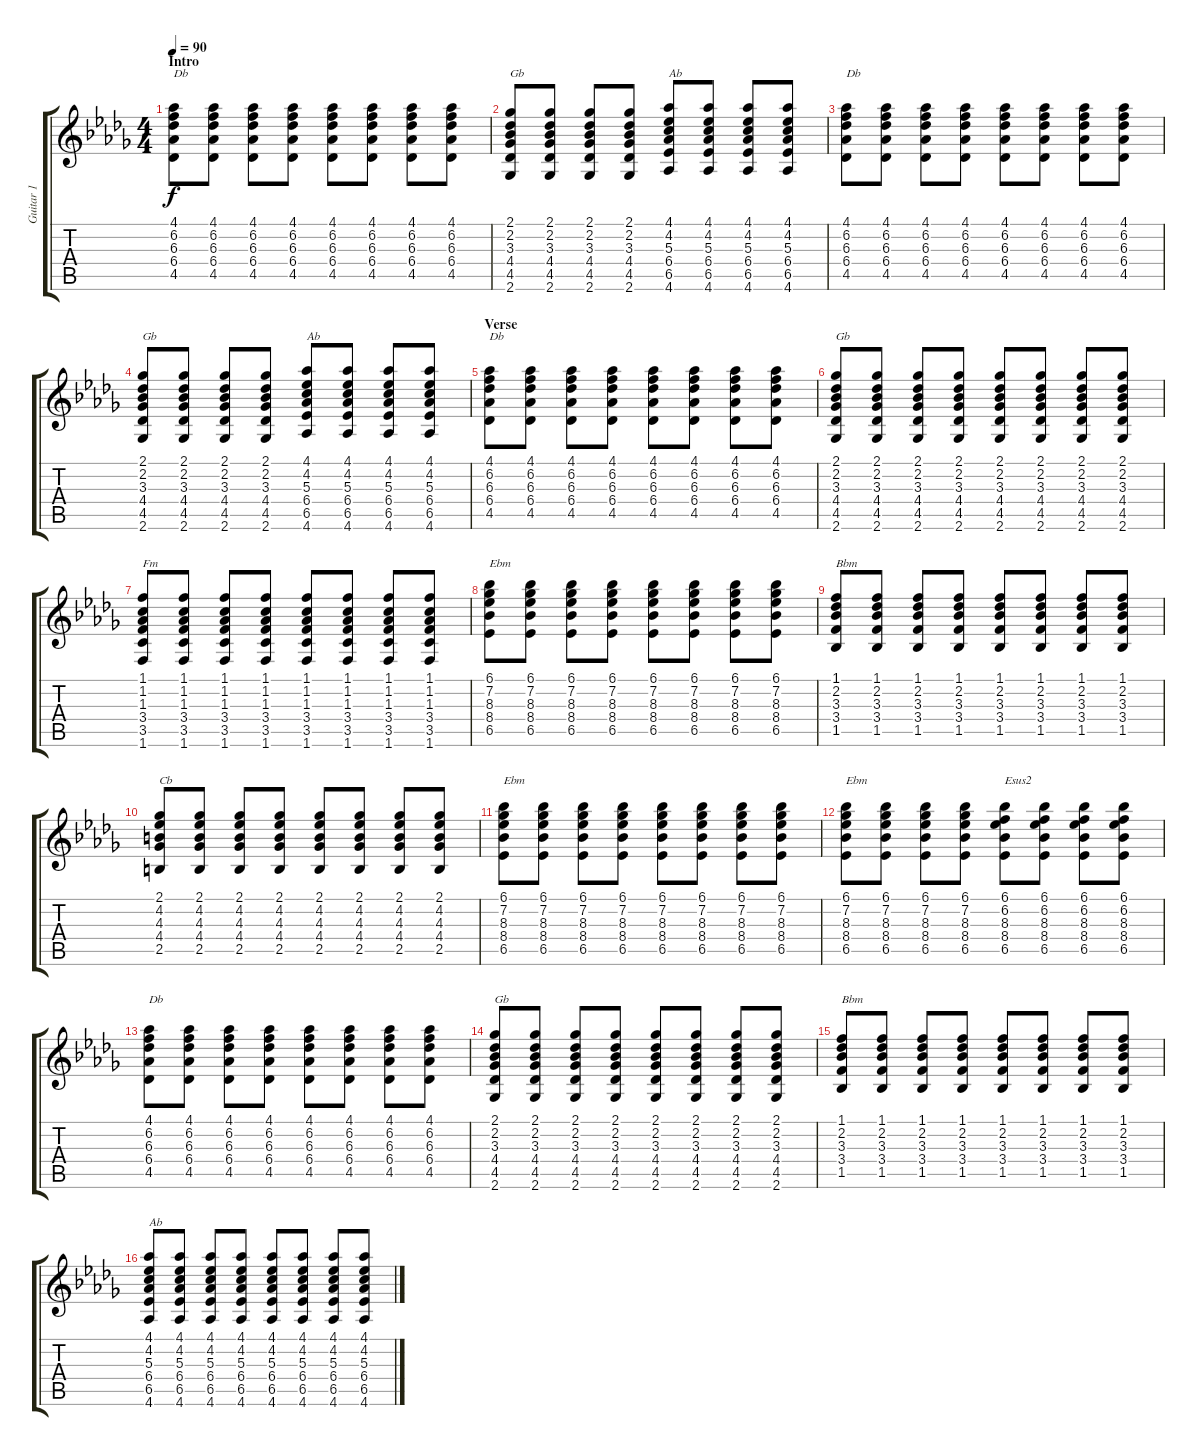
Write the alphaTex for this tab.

\track ("Guitar 1" "Guitar 1") {instrument acousticguitarsteel}
\staff {score tabs}
\tuning (E4 B3 G3 D3 A2 E2) {hide}
\ts (4 4)
\section ("" "Intro")
\tempo 90
\clef g2
\ks db
(4.1 6.2 6.3 6.4 4.5).8{txt "Db" dy f instrument acousticguitarsteel} (4.1 6.2 6.3 6.4 4.5).8 (4.1 6.2 6.3 6.4 4.5).8 (4.1 6.2 6.3 6.4 4.5).8 (4.1 6.2 6.3 6.4 4.5).8 (4.1 6.2 6.3 6.4 4.5).8 (4.1 6.2 6.3 6.4 4.5).8 (4.1 6.2 6.3 6.4 4.5).8 |
(2.1 2.2 3.3 4.4 4.5 2.6).8{txt "Gb"} (2.1 2.2 3.3 4.4 4.5 2.6).8 (2.1 2.2 3.3 4.4 4.5 2.6).8 (2.1 2.2 3.3 4.4 4.5 2.6).8 (4.1 4.2 5.3 6.4 6.5 4.6).8{txt "Ab"} (4.1 4.2 5.3 6.4 6.5 4.6).8 (4.1 4.2 5.3 6.4 6.5 4.6).8 (4.1 4.2 5.3 6.4 6.5 4.6).8 |
(4.1 6.2 6.3 6.4 4.5).8{txt "Db"} (4.1 6.2 6.3 6.4 4.5).8 (4.1 6.2 6.3 6.4 4.5).8 (4.1 6.2 6.3 6.4 4.5).8 (4.1 6.2 6.3 6.4 4.5).8 (4.1 6.2 6.3 6.4 4.5).8 (4.1 6.2 6.3 6.4 4.5).8 (4.1 6.2 6.3 6.4 4.5).8 |
(2.1 2.2 3.3 4.4 4.5 2.6).8{txt "Gb"} (2.1 2.2 3.3 4.4 4.5 2.6).8 (2.1 2.2 3.3 4.4 4.5 2.6).8 (2.1 2.2 3.3 4.4 4.5 2.6).8 (4.1 4.2 5.3 6.4 6.5 4.6).8{txt "Ab"} (4.1 4.2 5.3 6.4 6.5 4.6).8 (4.1 4.2 5.3 6.4 6.5 4.6).8 (4.1 4.2 5.3 6.4 6.5 4.6).8 |
\section ("" "Verse")
(4.1 6.2 6.3 6.4 4.5).8{txt "Db"} (4.1 6.2 6.3 6.4 4.5).8 (4.1 6.2 6.3 6.4 4.5).8 (4.1 6.2 6.3 6.4 4.5).8 (4.1 6.2 6.3 6.4 4.5).8 (4.1 6.2 6.3 6.4 4.5).8 (4.1 6.2 6.3 6.4 4.5).8 (4.1 6.2 6.3 6.4 4.5).8 |
(2.1 2.2 3.3 4.4 4.5 2.6).8{txt "Gb"} (2.1 2.2 3.3 4.4 4.5 2.6).8 (2.1 2.2 3.3 4.4 4.5 2.6).8 (2.1 2.2 3.3 4.4 4.5 2.6).8 (2.1 2.2 3.3 4.4 4.5 2.6).8 (2.1 2.2 3.3 4.4 4.5 2.6).8 (2.1 2.2 3.3 4.4 4.5 2.6).8 (2.1 2.2 3.3 4.4 4.5 2.6).8 |
(1.1 1.2 1.3 3.4 3.5 1.6).8{txt "Fm"} (1.1 1.2 1.3 3.4 3.5 1.6).8 (1.1 1.2 1.3 3.4 3.5 1.6).8 (1.1 1.2 1.3 3.4 3.5 1.6).8 (1.1 1.2 1.3 3.4 3.5 1.6).8 (1.1 1.2 1.3 3.4 3.5 1.6).8 (1.1 1.2 1.3 3.4 3.5 1.6).8 (1.1 1.2 1.3 3.4 3.5 1.6).8 |
(6.1 7.2 8.3 8.4 6.5).8{txt "Ebm"} (6.1 7.2 8.3 8.4 6.5).8 (6.1 7.2 8.3 8.4 6.5).8 (6.1 7.2 8.3 8.4 6.5).8 (6.1 7.2 8.3 8.4 6.5).8 (6.1 7.2 8.3 8.4 6.5).8 (6.1 7.2 8.3 8.4 6.5).8 (6.1 7.2 8.3 8.4 6.5).8 |
(1.1 2.2 3.3 3.4 1.5).8{txt "Bbm"} (1.1 2.2 3.3 3.4 1.5).8 (1.1 2.2 3.3 3.4 1.5).8 (1.1 2.2 3.3 3.4 1.5).8 (1.1 2.2 3.3 3.4 1.5).8 (1.1 2.2 3.3 3.4 1.5).8 (1.1 2.2 3.3 3.4 1.5).8 (1.1 2.2 3.3 3.4 1.5).8 |
(2.1 4.2 4.3 4.4 2.5).8{txt "Cb"} (2.1 4.2 4.3 4.4 2.5).8 (2.1 4.2 4.3 4.4 2.5).8 (2.1 4.2 4.3 4.4 2.5).8 (2.1 4.2 4.3 4.4 2.5).8 (2.1 4.2 4.3 4.4 2.5).8 (2.1 4.2 4.3 4.4 2.5).8 (2.1 4.2 4.3 4.4 2.5).8 |
(6.1 7.2 8.3 8.4 6.5).8{txt "Ebm"} (6.1 7.2 8.3 8.4 6.5).8 (6.1 7.2 8.3 8.4 6.5).8 (6.1 7.2 8.3 8.4 6.5).8 (6.1 7.2 8.3 8.4 6.5).8 (6.1 7.2 8.3 8.4 6.5).8 (6.1 7.2 8.3 8.4 6.5).8 (6.1 7.2 8.3 8.4 6.5).8 |
(6.1 7.2 8.3 8.4 6.5).8{txt "Ebm"} (6.1 7.2 8.3 8.4 6.5).8 (6.1 7.2 8.3 8.4 6.5).8 (6.1 7.2 8.3 8.4 6.5).8 (6.1 6.2 8.3 8.4 6.5).8{txt "Esus2"} (6.1 6.2 8.3 8.4 6.5).8 (6.1 6.2 8.3 8.4 6.5).8 (6.1 6.2 8.3 8.4 6.5).8 |
(4.1 6.2 6.3 6.4 4.5).8{txt "Db"} (4.1 6.2 6.3 6.4 4.5).8 (4.1 6.2 6.3 6.4 4.5).8 (4.1 6.2 6.3 6.4 4.5).8 (4.1 6.2 6.3 6.4 4.5).8 (4.1 6.2 6.3 6.4 4.5).8 (4.1 6.2 6.3 6.4 4.5).8 (4.1 6.2 6.3 6.4 4.5).8 |
(2.1 2.2 3.3 4.4 4.5 2.6).8{txt "Gb"} (2.1 2.2 3.3 4.4 4.5 2.6).8 (2.1 2.2 3.3 4.4 4.5 2.6).8 (2.1 2.2 3.3 4.4 4.5 2.6).8 (2.1 2.2 3.3 4.4 4.5 2.6).8 (2.1 2.2 3.3 4.4 4.5 2.6).8 (2.1 2.2 3.3 4.4 4.5 2.6).8 (2.1 2.2 3.3 4.4 4.5 2.6).8 |
(1.1 2.2 3.3 3.4 1.5).8{txt "Bbm"} (1.1 2.2 3.3 3.4 1.5).8 (1.1 2.2 3.3 3.4 1.5).8 (1.1 2.2 3.3 3.4 1.5).8 (1.1 2.2 3.3 3.4 1.5).8 (1.1 2.2 3.3 3.4 1.5).8 (1.1 2.2 3.3 3.4 1.5).8 (1.1 2.2 3.3 3.4 1.5).8 |
(4.1 4.2 5.3 6.4 6.5 4.6).8{txt "Ab"} (4.1 4.2 5.3 6.4 6.5 4.6).8 (4.1 4.2 5.3 6.4 6.5 4.6).8 (4.1 4.2 5.3 6.4 6.5 4.6).8 (4.1 4.2 5.3 6.4 6.5 4.6).8 (4.1 4.2 5.3 6.4 6.5 4.6).8 (4.1 4.2 5.3 6.4 6.5 4.6).8 (4.1 4.2 5.3 6.4 6.5 4.6).8
